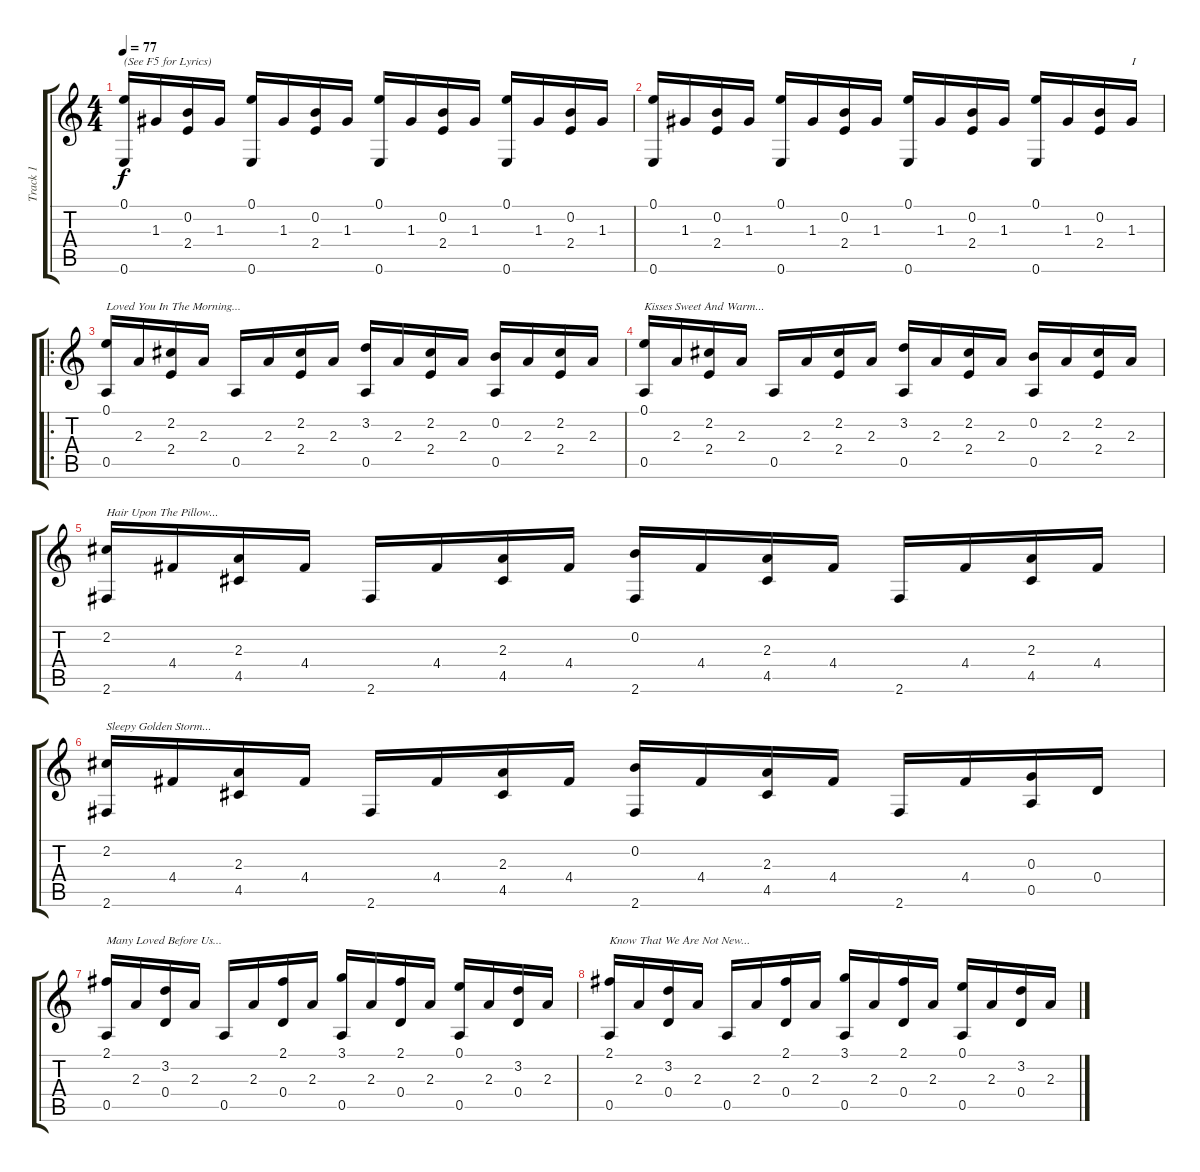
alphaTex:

\track ("Track 1" "Track 1") {instrument acousticguitarnylon}
\staff {score tabs}
\tuning (E4 B3 G3 D3 A2 E2) {hide}
\ts (4 4)
\tempo 77
\clef g2
\ks c
(0.1 0.6).16{txt "(See F5 for Lyrics)" dy f instrument acousticguitarnylon} 1.3.16 (0.2 2.4).16 1.3.16 (0.1 0.6).16 1.3.16 (0.2 2.4).16 1.3.16 (0.1 0.6).16 1.3.16 (0.2 2.4).16 1.3.16 (0.1 0.6).16 1.3.16 (0.2 2.4).16 1.3.16 |
(0.1 0.6).16 1.3.16 (0.2 2.4).16 1.3.16 (0.1 0.6).16 1.3.16 (0.2 2.4).16 1.3.16 (0.1 0.6).16 1.3.16 (0.2 2.4).16 1.3.16 (0.1 0.6).16 1.3.16 (0.2 2.4).16 1.3.16{txt "I"} |
\ro
(0.1 0.5).16{txt "Loved You In The Morning..."} 2.3.16 (2.2 2.4).16 2.3.16 0.5.16 2.3.16 (2.2 2.4).16 2.3.16 (3.2 0.5).16 2.3.16 (2.2 2.4).16 2.3.16 (0.2 0.5).16 2.3.16 (2.2 2.4).16 2.3.16 |
(0.1 0.5).16{txt "Kisses Sweet And Warm..."} 2.3.16 (2.2 2.4).16 2.3.16 0.5.16 2.3.16 (2.2 2.4).16 2.3.16 (3.2 0.5).16 2.3.16 (2.2 2.4).16 2.3.16 (0.2 0.5).16 2.3.16 (2.2 2.4).16 2.3.16 |
(2.2 2.6).16{txt "Hair Upon The Pillow..."} 4.4.16 (2.3 4.5).16 4.4.16 2.6.16 4.4.16 (2.3 4.5).16 4.4.16 (0.2 2.6).16 4.4.16 (2.3 4.5).16 4.4.16 2.6.16 4.4.16 (2.3 4.5).16 4.4.16 |
(2.2 2.6).16{txt "Sleepy Golden Storm..."} 4.4.16 (2.3 4.5).16 4.4.16 2.6.16 4.4.16 (2.3 4.5).16 4.4.16 (0.2 2.6).16 4.4.16 (2.3 4.5).16 4.4.16 2.6.16 4.4.16 (0.3 0.5).16 0.4.16 |
(2.1 0.5).16{txt "Many Loved Before Us..."} 2.3.16 (3.2 0.4).16 2.3.16 0.5.16 2.3.16 (2.1 0.4).16 2.3.16 (3.1 0.5).16 2.3.16 (2.1 0.4).16 2.3.16 (0.1 0.5).16 2.3.16 (3.2 0.4).16 2.3.16 |
(2.1 0.5).16{txt "Know That We Are Not New..."} 2.3.16 (3.2 0.4).16 2.3.16 0.5.16 2.3.16 (2.1 0.4).16 2.3.16 (3.1 0.5).16 2.3.16 (2.1 0.4).16 2.3.16 (0.1 0.5).16 2.3.16 (3.2 0.4).16 2.3.16
